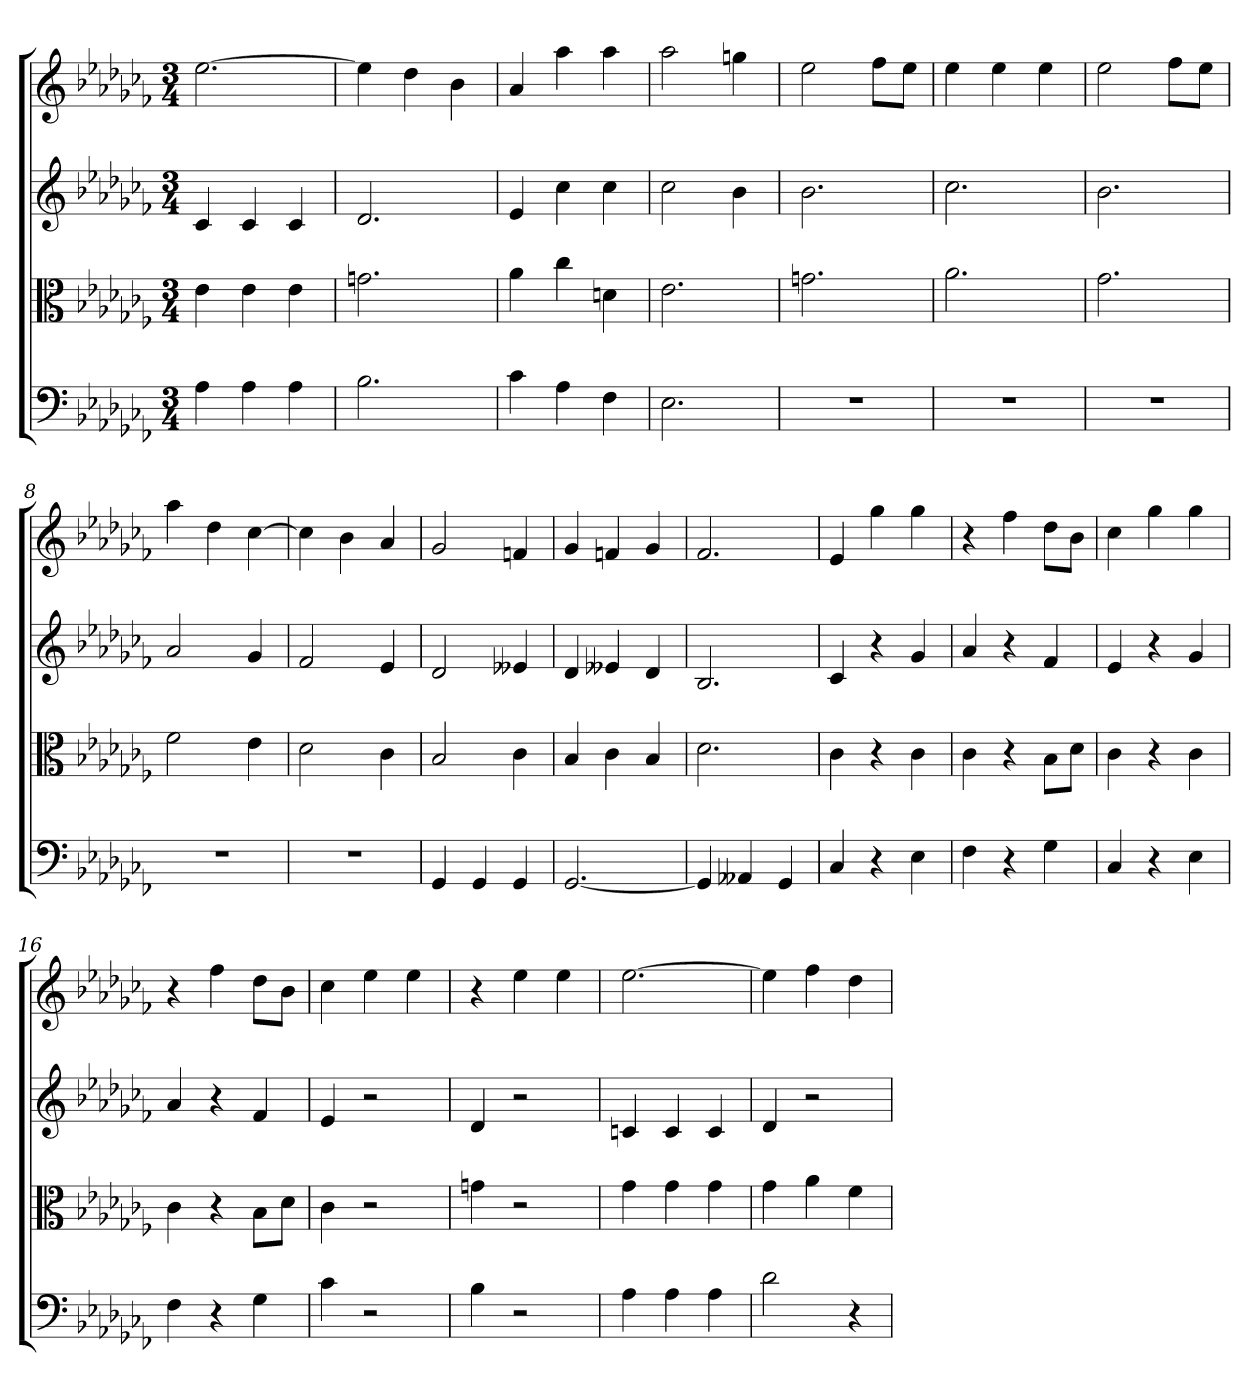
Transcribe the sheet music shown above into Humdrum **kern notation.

**kern	**kern	**kern	**kern
*part4	*part3	*part2	*part1
*staff4	*staff3	*staff2	*staff1
*clefF4	*clefC3	*clefG2	*clefG2
*k[b-e-a-d-g-c-f-]	*k[b-e-a-d-g-c-f-]	*k[b-e-a-d-g-c-f-]	*k[b-e-a-d-g-c-f-]
*a-:	*a-:	*a-:	*a-:
*M3/4	*M3/4	*M3/4	*M3/4
=	=	=	=
4A-	4e-	4c-	[2.ee-
4A-	4e-	4c-	.
4A-	4e-	4c-	.
=2	=2	=2	=2
2.B-	2.gn	2.d-	4ee-]
.	.	.	4dd-
.	.	.	4b-
=3	=3	=3	=3
4c-	4a-	4e-	4a-
4A-	4cc-	4cc-	4aa-
4F-	4dn	4cc-	4aa-
=4	=4	=4	=4
2.E-	2.e-	2cc-	2aa-
.	.	4b-	4ggn
=5	=5	=5	=5
2.r	2.gn	2.b-	2ee-
.	.	.	8ff-\L
.	.	.	8ee-\J
=6	=6	=6	=6
2.r	2.a-	2.cc-	4ee-
.	.	.	4ee-
.	.	.	4ee-
=7	=7	=7	=7
2.r	2.g-	2.b-	2ee-
.	.	.	8ff-\L
.	.	.	8ee-\J
=8	=8	=8	=8
2.r	2f-	2a-	4aa-
.	.	.	4dd-
.	4e-	4g-	[4cc-
=9	=9	=9	=9
2.r	2d-	2f-	4cc-]
.	.	.	4b-
.	4c-	4e-	4a-
=10	=10	=10	=10
4GG-	2B-	2d-	2g-
4GG-	.	.	.
4GG-	4c-	4e--X	4fn
=11	=11	=11	=11
[2.GG-	4B-	4d-	4g-
.	4c-	4e--X	4fn
.	4B-	4d-	4g-
=12	=12	=12	=12
4GG-]	2.d-	2.B-	2.f-
4AA--X	.	.	.
4GG-	.	.	.
=13	=13	=13	=13
4C-	4c-	4c-	4e-
4r	4r	4r	4gg-
4E-	4c-	4g-	4gg-
=14	=14	=14	=14
4F-	4c-	4a-	4r
4r	4r	4r	4ff-
4G-	8B-\L	4f-	8dd-\L
.	8d-\J	.	8b-\J
=15	=15	=15	=15
4C-	4c-	4e-	4cc-
4r	4r	4r	4gg-
4E-	4c-	4g-	4gg-
=16	=16	=16	=16
4F-	4c-	4a-	4r
4r	4r	4r	4ff-
4G-	8B-\L	4f-	8dd-\L
.	8d-\J	.	8b-\J
=17	=17	=17	=17
4c-	4c-	4e-	4cc-
2r	2r	2r	4ee-
.	.	.	4ee-
=18	=18	=18	=18
4B-	4gn	4d-	4r
2r	2r	2r	4ee-
.	.	.	4ee-
=19	=19	=19	=19
4A-	4g-	4cn	[2.ee-
4A-	4g-	4c	.
4A-	4g-	4c	.
=20	=20	=20	=20
2d-	4g-	4d-	4ee-]
.	4a-	2r	4ff-
4r	4f-	.	4dd-
=	=	=	=
*-	*-	*-	*-
